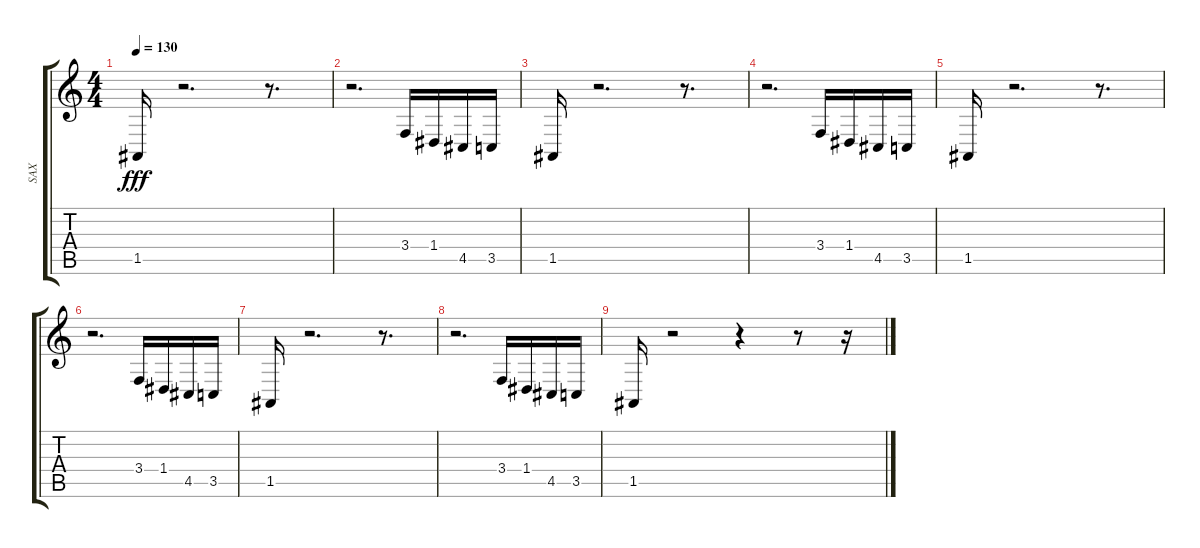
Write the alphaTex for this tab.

\track ("SAX" "SAX") {instrument tenorsax}
\staff {score tabs}
\tuning (E4 B3 G3 D3 A2 E2) {hide}
\ts (4 4)
\tempo 130
\clef g2
\ks c
1.5.16{dy fff} r.2{d} r.8{d} |
r.2{d} 3.4.16 1.4.16 4.5.16 3.5.16 |
1.5.16 r.2{d} r.8{d} |
r.2{d} 3.4.16 1.4.16 4.5.16 3.5.16 |
1.5.16 r.2{d} r.8{d} |
r.2{d} 3.4.16 1.4.16 4.5.16 3.5.16 |
1.5.16 r.2{d} r.8{d} |
r.2{d} 3.4.16 1.4.16 4.5.16 3.5.16 |
1.5.16 r.2 r.4 r.8 r.16
